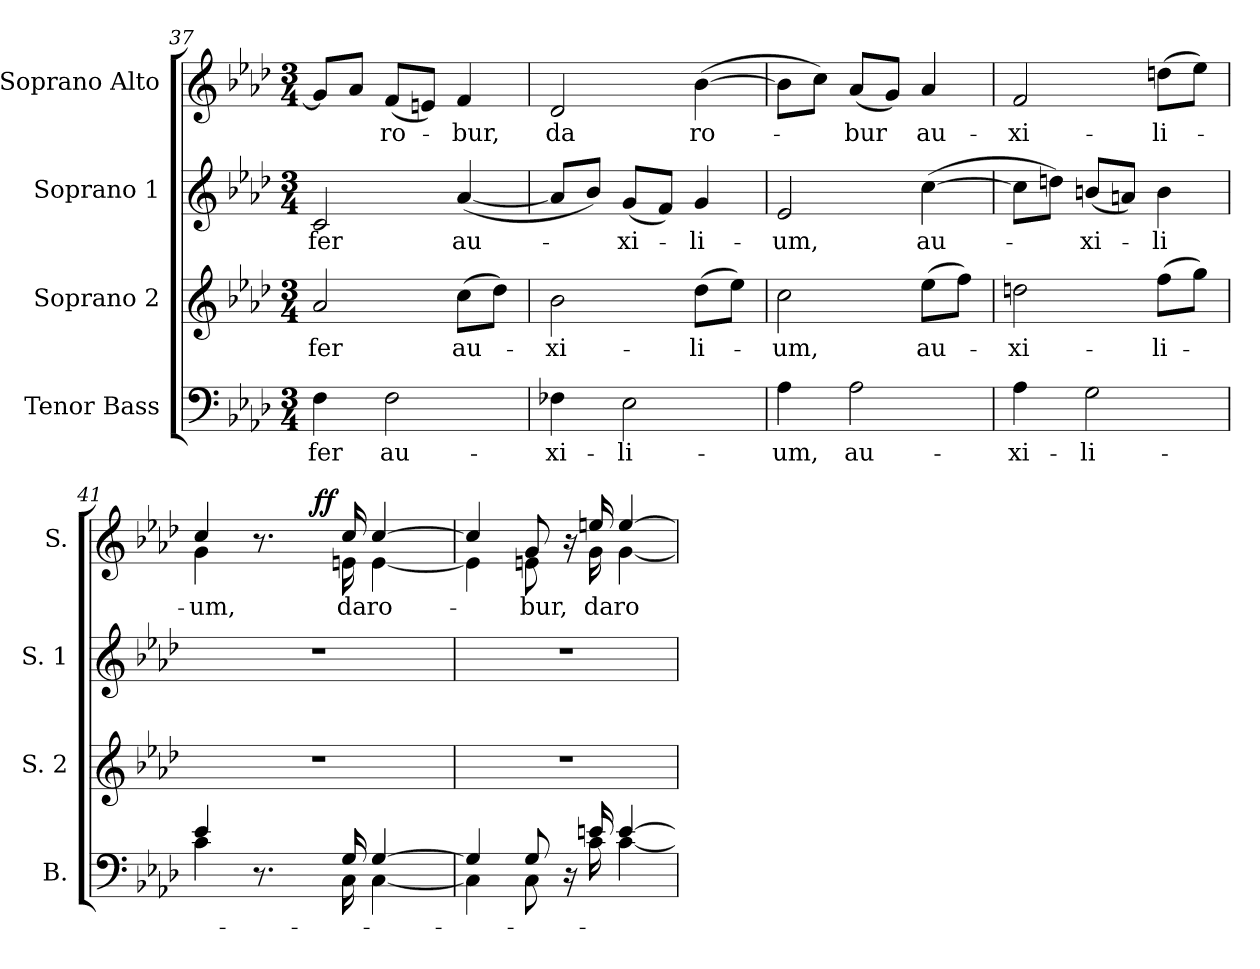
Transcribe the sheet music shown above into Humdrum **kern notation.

**kern	**text	**kern	**text	**kern	**text	**kern	**text	**dynam
*part4	*part4	*part3	*part3	*part2	*part2	*part1	*part1	*part1
*staff4	*staff4	*staff3	*staff3	*staff2	*staff2	*staff1	*staff1	*staff1
*I"Tenor Bass	*	*I"Soprano 2	*	*I"Soprano 1	*	*I"Soprano Alto	*	*
*I'B.	*	*I'S. 2	*	*I'S. 1	*	*I'S.	*	*
*clefF4	*	*clefG2	*	*clefG2	*	*clefG2	*	*
*k[b-e-a-d-]	*	*k[b-e-a-d-]	*	*k[b-e-a-d-]	*	*k[b-e-a-d-]	*	*
*f:	*	*f:	*	*f:	*	*f:	*	*
*M3/4	*	*M3/4	*	*M3/4	*	*M3/4	*	*
=37	=37	=37	=37	=37	=37	=37	=37	=37
!	!LO:LY:b:color=#000000	!	!	!	!	!	!	!
!	!	!	!LO:LY:b:color=#000000	!	!	!	!	!
!	!	!	!	!	!LO:LY:b:color=#000000	!	!	!
4Fi\	fer	2a-i/	fer	2ci/	fer	8gi/L]	.	.
.	.	.	.	.	.	8a-i/J	.	.
!	!LO:LY:b:color=#000000	!	!	!	!	!	!	!
!	!	!	!	!	!	!	!LO:LY:b:color=#000000	!
2Fi\	au-	.	.	.	.	(8fi/L	ro-	.
.	.	.	.	.	.	8eni/J)	.	.
!	!	!	!LO:LY:b:color=#000000	!	!	!	!	!
!	!	!	!	!	!LO:LY:b:color=#000000	!	!	!
!	!	!	!	!	!	!	!LO:LY:b:color=#000000	!
.	.	(8cci\L	au-	([<4a-i/	au-	4fi/	-bur,	.
.	.	8dd-i\J)	.	.	.	.	.	.
!!LO:LB:g=z
=38	=38	=38	=38	=38	=38	=38	=38	=38
!	!LO:LY:b:color=#000000	!	!	!	!	!	!	!
!	!	!	!LO:LY:b:color=#000000	!	!	!	!	!
!	!	!	!	!	!	!	!LO:LY:b:color=#000000	!
4F-Xi\	-xi-	2b-i\	-xi-	8a-i/L]	.	2d-i/	da	.
.	.	.	.	8b-i/J)	.	.	.	.
!	!LO:LY:b:color=#000000	!	!	!	!	!	!	!
!	!	!	!	!	!LO:LY:b:color=#000000	!	!	!
2E-i\	-li-	.	.	(8gi/L	-xi-	.	.	.
.	.	.	.	8fi/J)	.	.	.	.
!	!	!	!LO:LY:b:color=#000000	!	!	!	!	!
!	!	!	!	!	!LO:LY:b:color=#000000	!	!	!
!	!	!	!	!	!	!	!LO:LY:b:color=#000000	!
.	.	(8dd-i\L	-li-	4gi/	-li-	([>4b-i\	ro-	.
.	.	8ee-i\J)	.	.	.	.	.	.
=39	=39	=39	=39	=39	=39	=39	=39	=39
!	!LO:LY:b:color=#000000	!	!	!	!	!	!	!
!	!	!	!LO:LY:b:color=#000000	!	!	!	!	!
!	!	!	!	!	!LO:LY:b:color=#000000	!	!	!
4A-i\	-um,	2cci\	-um,	2e-i/	-um,	8b-i\L]	.	.
.	.	.	.	.	.	8cci\J)	.	.
!	!LO:LY:b:color=#000000	!	!	!	!	!	!	!
!	!	!	!	!	!	!	!LO:LY:b:color=#000000	!
2A-i\	au-	.	.	.	.	(8a-i/L	-bur	.
.	.	.	.	.	.	8gi/J)	.	.
!	!	!	!LO:LY:b:color=#000000	!	!	!	!	!
!	!	!	!	!	!LO:LY:b:color=#000000	!	!	!
!	!	!	!	!	!	!	!LO:LY:b:color=#000000	!
.	.	(8ee-i\L	au-	([>4cci\	au-	4a-i/	au-	.
.	.	8ffi\J)	.	.	.	.	.	.
=40	=40	=40	=40	=40	=40	=40	=40	=40
!	!LO:LY:b:color=#000000	!	!	!	!	!	!	!
!	!	!	!LO:LY:b:color=#000000	!	!	!	!	!
!	!	!	!	!	!	!	!LO:LY:b:color=#000000	!
4A-i\	-xi-	2ddni\	-xi-	8cci\L]	.	2fi/	-xi-	.
.	.	.	.	8ddni\J)	.	.	.	.
!	!LO:LY:b:color=#000000	!	!	!	!	!	!	!
!	!	!	!	!	!LO:LY:b:color=#000000	!	!	!
2Gi\	-li-	.	.	(8bni/L	-xi-	.	.	.
.	.	.	.	8ani/J)	.	.	.	.
!	!	!	!LO:LY:b:color=#000000	!	!	!	!	!
!	!	!	!	!	!LO:LY:b:color=#000000	!	!	!
!	!	!	!	!	!	!	!LO:LY:b:color=#000000	!
.	.	(8ffi\L	-li-	4bi\	-li-	(8ddni\L	-li-	.
.	.	8ggi\J)	.	.	.	8ee-i\J)	.	.
!!LO:LB:g=z
=41	=41	=41	=41	=41	=41	=41	=41	=41
*^	*	*	*	*	*	*	*	*
!	!	!	!LO:N:vis=1	!	!LO:N:vis=1	!	!	!	!
!	!	!	!	!	!	!	!	!LO:LY:b:color=#000000	!
*	*	*	*	*	*	*	*^	*	*
*	*	*	*	*	*	*	*	*^	*	*
4e-i/	4ci\	.	2.r	.	2.r	.	4cci/	4gi\	4ryy	-um,	.
8.r	8.ryy	.	.	.	.	.	8.r	8.ryy	16ryy	.	.
.	.	.	.	.	.	.	.	.	32ryy	.	.
.	.	.	.	.	.	.	.	.	64ryy	.	.
.	.	.	.	.	.	.	.	.	128ryy	.	.
.	.	.	.	.	.	.	.	.	1024ryy	.	.
.	.	.	.	.	.	.	.	.	4ryy	.	ff
!	!	!	!	!	!	!	!	!	!	!LO:LY:b:color=#000000	!
16Gi/	16Ci\	.	.	.	.	.	16cci/	16eni\	.	da	.
!	!	!	!	!	!	!	!	!	!	!LO:LY:b:color=#000000	!
[>4Gi/	[<4Ci\	.	.	.	.	.	[>4cci/	[<4ei\	.	ro-	.
.	.	.	.	.	.	.	.	.	8ryy	.	.
.	.	.	.	.	.	.	.	.	256..ryy	.	.
=42	=42	=42	=42	=42	=42	=42	=42	=42	=42	=42	=42
!	!	!	!LO:N:vis=1	!	!LO:N:vis=1	!	!	!	!	!	!
*	*	*	*	*	*	*	*	*v	*v	*	*
4Gi/]	4Ci\]	.	2.r	.	2.r	.	4cci/]	4ei\]	.	.
!	!	!	!	!	!	!	!	!	!LO:LY:b:color=#000000	!
8Gi/	8Ci\	.	.	.	.	.	8gi/	8eni\	-bur,	.
16r	16ryy	.	.	.	.	.	16r	16ryy	.	.
!	!	!	!	!	!	!	!	!	!LO:LY:b:color=#000000	!
16eni/	16ci\	.	.	.	.	.	16eeni/	16gi\	da	.
!	!	!	!	!	!	!	!	!	!LO:LY:b:color=#000000	!
[>4ei/	[<4ci\	.	.	.	.	.	[>4eei/	[<4gi\	ro-	.
*v	*v	*	*	*	*	*	*v	*v	*	*
=	=	=	=	=	=	=	=	=
*-	*-	*-	*-	*-	*-	*-	*-	*-
